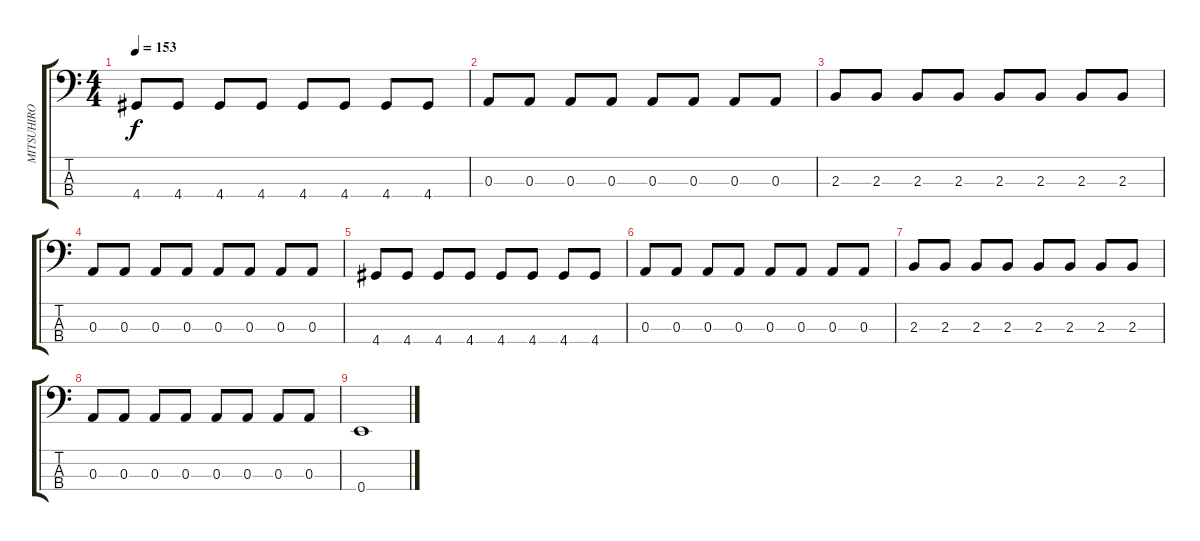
\track ("MITSUHIRO" "MITSUHIRO") {instrument electricbassfinger}
\staff {score tabs}
\tuning (G2 D2 A1 E1) {hide}
\ts (4 4)
\tempo 153
\clef f4
\ks c
4.4.8{dy f} 4.4.8 4.4.8 4.4.8 4.4.8 4.4.8 4.4.8 4.4.8 |
0.3.8 0.3.8 0.3.8 0.3.8 0.3.8 0.3.8 0.3.8 0.3.8 |
2.3.8 2.3.8 2.3.8 2.3.8 2.3.8 2.3.8 2.3.8 2.3.8 |
0.3.8 0.3.8 0.3.8 0.3.8 0.3.8 0.3.8 0.3.8 0.3.8 |
4.4.8 4.4.8 4.4.8 4.4.8 4.4.8 4.4.8 4.4.8 4.4.8 |
0.3.8 0.3.8 0.3.8 0.3.8 0.3.8 0.3.8 0.3.8 0.3.8 |
2.3.8 2.3.8 2.3.8 2.3.8 2.3.8 2.3.8 2.3.8 2.3.8 |
0.3.8 0.3.8 0.3.8 0.3.8 0.3.8 0.3.8 0.3.8 0.3.8 |
0.4.1
